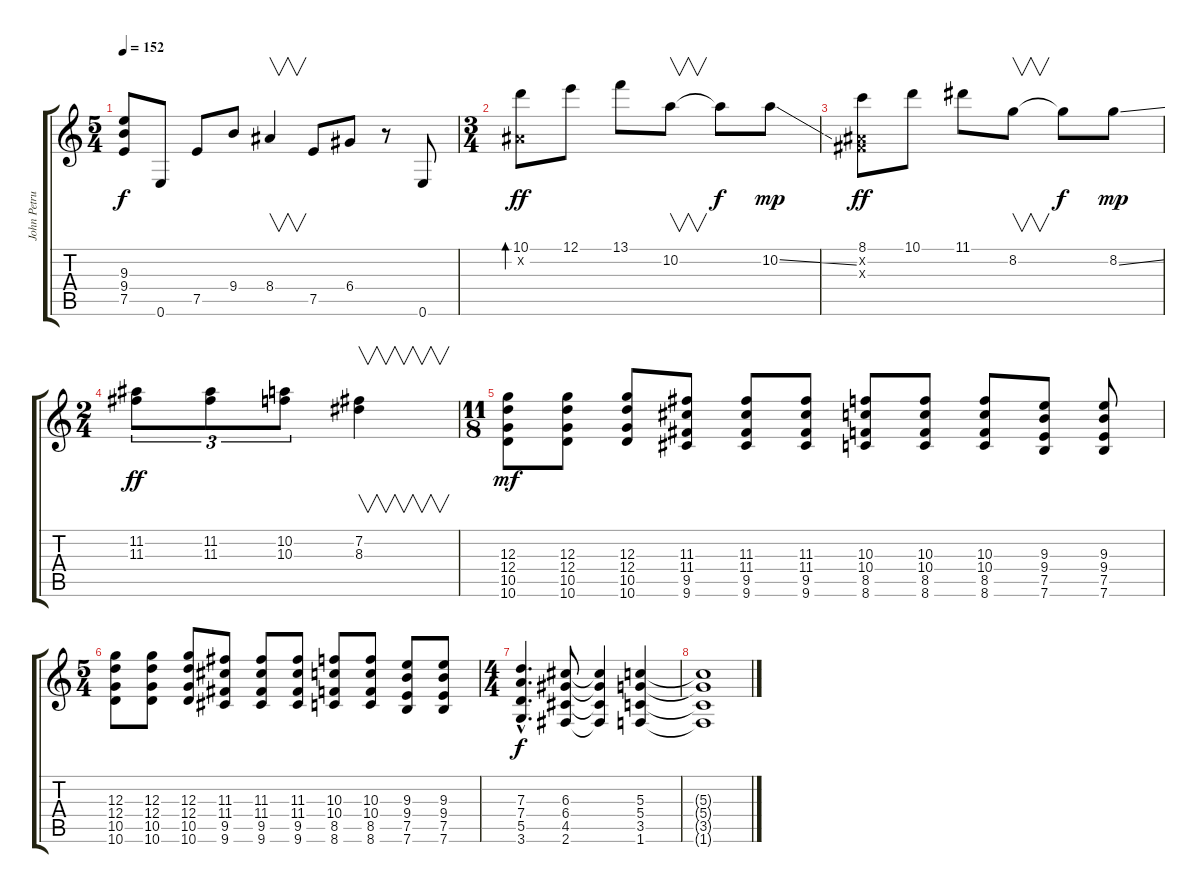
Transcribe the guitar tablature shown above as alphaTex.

\track ("John Petrucci - 6 Strings Guitar" "John Petru") {instrument distortionguitar}
\staff {score tabs}
\tuning (E4 B3 G3 D3 A2 E2) {hide}
\ts (5 4)
\tempo 152
\clef g2
\ks c
(9.3 9.4 7.5).8{dy f} 0.6.8 7.5.8 9.4.8 8.4.4{v} 7.5.8 6.4.8 r.8 0.6.8 |
\ts (3 4)
(10.1 -1.2{x}).8{bd 120 dy ff} 12.1.8 13.1.8 10.2.8{v} 10.2{t}.8{dy f} 10.2{ss}.8{dy mp} |
(8.1 -1.2{x} -1.3{x}).8{dy ff} 10.1.8 11.1.8 8.2.8{v} 8.2{t}.8{dy f} 8.2{ss}.8{dy mp} |
\ts (2 4)
(11.2 11.3).8{tu (3 2) dy ff} (11.2 11.3).8{tu (3 2)} (10.2 10.3).8{tu (3 2)} (7.2 8.3).4{v} |
\ts (11 8)
(12.3 12.4 10.5 10.6).8{dy mf} (12.3 12.4 10.5 10.6).8 (12.3 12.4 10.5 10.6).8 (11.3 11.4 9.5 9.6).8 (11.3 11.4 9.5 9.6).8 (11.3 11.4 9.5 9.6).8 (10.3 10.4 8.5 8.6).8 (10.3 10.4 8.5 8.6).8 (10.3 10.4 8.5 8.6).8 (9.3 9.4 7.5 7.6).8 (9.3 9.4 7.5 7.6).8 |
\ts (5 4)
(12.3 12.4 10.5 10.6).8 (12.3 12.4 10.5 10.6).8 (12.3 12.4 10.5 10.6).8 (11.3 11.4 9.5 9.6).8 (11.3 11.4 9.5 9.6).8 (11.3 11.4 9.5 9.6).8 (10.3 10.4 8.5 8.6).8 (10.3 10.4 8.5 8.6).8 (9.3 9.4 7.5 7.6).8 (9.3 9.4 7.5 7.6).8 |
\ts (4 4)
(7.3{hac} 7.4{hac} 5.5{hac} 3.6{hac}).4{d dy f} (6.3 6.4 4.5 2.6).8 (6.3{t} 6.4{t} 4.5{t} 2.6{t}).4 (5.3 5.4 3.5 1.6).4 |
(5.3{t} 5.4{t} 3.5{t} 1.6{t}).1
